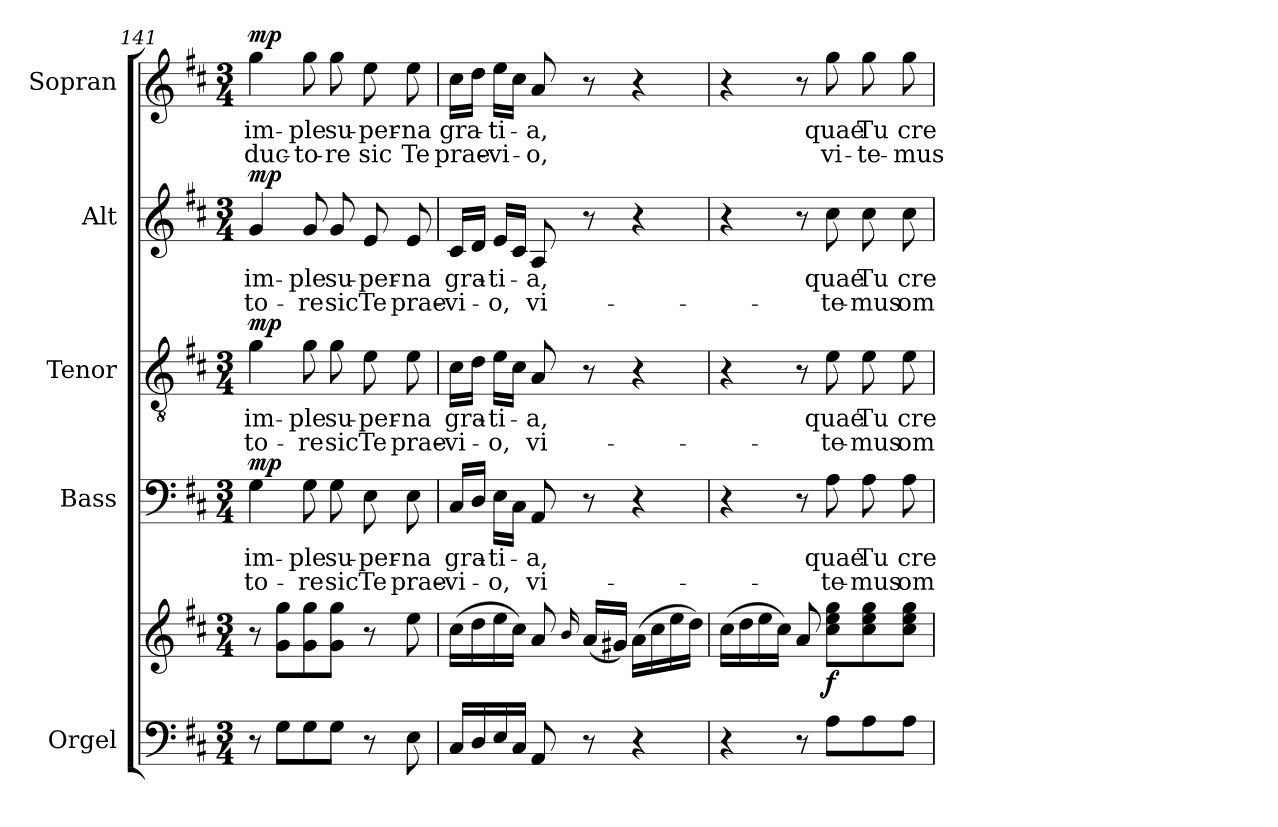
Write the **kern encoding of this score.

**kern	**kern	**dynam	**kern	**text	**text	**dynam	**kern	**text	**text	**dynam	**kern	**text	**text	**dynam	**kern	**text	**text	**dynam
*part5	*part5	*part5	*part4	*part4	*part4	*part4	*part3	*part3	*part3	*part3	*part2	*part2	*part2	*part2	*part1	*part1	*part1	*part1
*staff6	*staff5	*staff5/6	*staff4	*staff4	*staff4	*staff4	*staff3	*staff3	*staff3	*staff3	*staff2	*staff2	*staff2	*staff2	*staff1	*staff1	*staff1	*staff1
*I"Orgel	*	*	*I"Bass	*	*	*	*I"Tenor	*	*	*	*I"Alt	*	*	*	*I"Sopran	*	*	*
*I'Org.	*	*	*I'B.	*	*	*	*I'T.	*	*	*	*I'A.	*	*	*	*I'S.	*	*	*
*clefF4	*clefG2	*	*clefF4	*	*	*	*clefGv2	*	*	*	*clefG2	*	*	*	*clefG2	*	*	*
*k[f#c#]	*k[f#c#]	*	*k[f#c#]	*	*	*	*k[f#c#]	*	*	*	*k[f#c#]	*	*	*	*k[f#c#]	*	*	*
*D:	*D:	*	*D:	*	*	*	*D:	*	*	*	*D:	*	*	*	*D:	*	*	*
*M3/4	*M3/4	*	*M3/4	*	*	*	*M3/4	*	*	*	*M3/4	*	*	*	*M3/4	*	*	*
=141	=141	=141	=141	=141	=141	=141	=141	=141	=141	=141	=141	=141	=141	=141	=141	=141	=141	=141
!	!	!	!	!LO:LY:b	!LO:LY:b	!LO:DY:a	!	!LO:LY:b	!LO:LY:b	!LO:DY:a	!	!LO:LY:b	!LO:LY:b	!LO:DY:a	!	!LO:LY:b	!LO:LY:b	!LO:DY:a
8r	8r	.	4G\	im-	-to-	mp	4g\	im-	-to-	mp	4g/	im-	-to-	mp	4gg\	im-	duc-	mp
8G\L	8g\ 8gg\L	.	.	.	.	.	.	.	.	.	.	.	.	.	.	.	.	.
!	!	!	!	!LO:LY:b	!LO:LY:b	!	!	!LO:LY:b	!LO:LY:b	!	!	!LO:LY:b	!LO:LY:b	!	!	!LO:LY:b	!LO:LY:b	!
8G\	8g\ 8gg\	.	8G\	-ple	-re	.	8g\	-ple	-re	.	8g/	-ple	-re	.	8gg\	-ple	-to-	.
!	!	!	!	!LO:LY:b	!LO:LY:b	!	!	!LO:LY:b	!LO:LY:b	!	!	!LO:LY:b	!LO:LY:b	!	!	!LO:LY:b	!LO:LY:b	!
8G\J	8g\ 8gg\J	.	8G\	su-	sic	.	8g\	su-	sic	.	8g/	su-	sic	.	8gg\	su-	-re	.
!	!	!	!	!LO:LY:b	!LO:LY:b	!	!	!LO:LY:b	!LO:LY:b	!	!	!LO:LY:b	!LO:LY:b	!	!	!LO:LY:b	!LO:LY:b	!
8r	8r	.	8E\	-per-	Te	.	8e\	-per-	Te	.	8e/	-per-	Te	.	8ee\	-per-	sic	.
!	!	!	!	!LO:LY:b	!LO:LY:b	!	!	!LO:LY:b	!LO:LY:b	!	!	!LO:LY:b	!LO:LY:b	!	!	!LO:LY:b	!LO:LY:b	!
8E\	8ee\	.	8E\	-na	prae-	.	8e\	-na	prae-	.	8e/	-na	prae-	.	8ee\	-na	Te	.
=142	=142	=142	=142	=142	=142	=142	=142	=142	=142	=142	=142	=142	=142	=142	=142	=142	=142	=142
!	!	!	!	!LO:LY:b	!LO:LY:b	!	!	!LO:LY:b	!LO:LY:b	!	!	!LO:LY:b	!LO:LY:b	!	!	!LO:LY:b	!LO:LY:b	!
16C#/LL	(>16cc#\LL	.	16C#/LL	gra-	-vi-	.	16c#\LL	gra-	-vi-	.	16c#/LL	gra-	-vi-	.	16cc#\LL	gra-	prae-	.
16D/	16dd\	.	16D/JJ	.	.	.	16d\JJ	.	.	.	16d/JJ	.	.	.	16dd\JJ	.	.	.
!	!	!	!	!LO:LY:b	!LO:LY:b	!	!	!LO:LY:b	!LO:LY:b	!	!	!LO:LY:b	!LO:LY:b	!	!	!LO:LY:b	!LO:LY:b	!
16E/	16ee\	.	16E\LL	-ti-	-o,	.	16e\LL	-ti-	-o,	.	16e/LL	-ti-	-o,	.	16ee\LL	-ti-	-vi-	.
16C#/JJ	16cc#\JJ)	.	16C#\JJ	.	.	.	16c#\JJ	.	.	.	16c#/JJ	.	.	.	16cc#\JJ	.	.	.
!	!	!	!	!LO:LY:b	!LO:LY:b	!	!	!LO:LY:b	!LO:LY:b	!	!	!LO:LY:b	!LO:LY:b	!	!	!LO:LY:b	!LO:LY:b	!
8AA/	8a/	.	8AA/	-a,	vi-	.	8A/	-a,	vi-	.	8A/	-a,	vi-	.	8a/	-a,	-o,	.
.	16qqb/	.	.	.	.	.	.	.	.	.	.	.	.	.	.	.	.	.
8r	(<16a/LL	.	8r	.	.	.	8r	.	.	.	8r	.	.	.	8r	.	.	.
.	16g#X/JJ)	.	.	.	.	.	.	.	.	.	.	.	.	.	.	.	.	.
4r	(>16a\LL	.	4r	.	.	.	4r	.	.	.	4r	.	.	.	4r	.	.	.
.	16cc#\	.	.	.	.	.	.	.	.	.	.	.	.	.	.	.	.	.
.	16ee\	.	.	.	.	.	.	.	.	.	.	.	.	.	.	.	.	.
.	16dd\JJ)	.	.	.	.	.	.	.	.	.	.	.	.	.	.	.	.	.
=143	=143	=143	=143	=143	=143	=143	=143	=143	=143	=143	=143	=143	=143	=143	=143	=143	=143	=143
4r	(>16cc#\LL	.	4r	.	.	.	4r	.	.	.	4r	.	.	.	4r	.	.	.
.	16dd\	.	.	.	.	.	.	.	.	.	.	.	.	.	.	.	.	.
.	16ee\	.	.	.	.	.	.	.	.	.	.	.	.	.	.	.	.	.
.	16cc#\JJ)	.	.	.	.	.	.	.	.	.	.	.	.	.	.	.	.	.
8r	8a/	.	8r	.	.	.	8r	.	.	.	8r	.	.	.	8r	.	.	.
!	!	!LO:DY:b	!	!LO:LY:b	!LO:LY:b	!	!	!LO:LY:b	!LO:LY:b	!	!	!LO:LY:b	!LO:LY:b	!	!	!LO:LY:b	!LO:LY:b	!
8A\L	8cc#\ 8ee\ 8gg\L	f	8A\	quae	-te-	.	8e\	quae	-te-	.	8cc#\	quae	-te-	.	8gg\	quae	vi-	.
!	!	!	!	!LO:LY:b	!LO:LY:b	!	!	!LO:LY:b	!LO:LY:b	!	!	!LO:LY:b	!LO:LY:b	!	!	!LO:LY:b	!LO:LY:b	!
8A\	8cc#\ 8ee\ 8gg\	.	8A\	Tu	-mus	.	8e\	Tu	-mus	.	8cc#\	Tu	-mus	.	8gg\	Tu	-te-	.
!	!	!	!	!LO:LY:b	!LO:LY:b	!	!	!LO:LY:b	!LO:LY:b	!	!	!LO:LY:b	!LO:LY:b	!	!	!LO:LY:b	!LO:LY:b	!
8A\J	8cc#\ 8ee\ 8gg\J	.	8A\	cre-	om-	.	8e\	cre-	om-	.	8cc#\	cre-	om-	.	8gg\	cre-	-mus	.
=	=	=	=	=	=	=	=	=	=	=	=	=	=	=	=	=	=	=
*-	*-	*-	*-	*-	*-	*-	*-	*-	*-	*-	*-	*-	*-	*-	*-	*-	*-	*-
